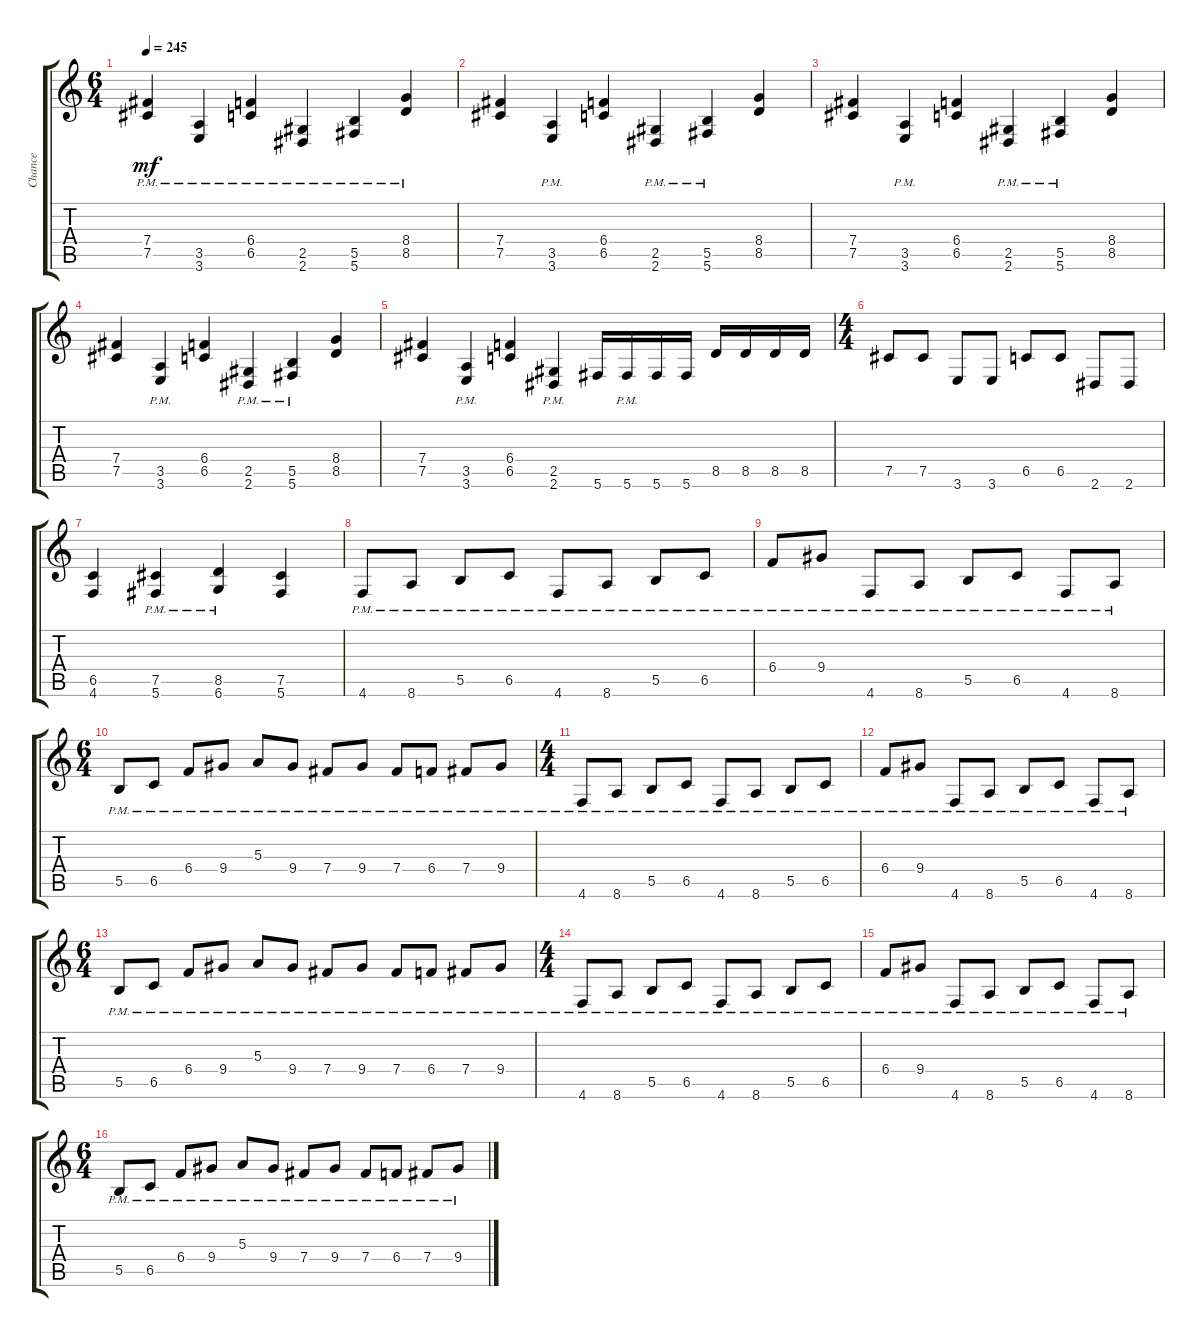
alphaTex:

\track ("Chance" "Chance") {instrument distortionguitar}
\staff {score tabs}
\tuning (Db4 Ab3 E3 B2 Gb2 Db2) {hide}
\ts (6 4)
\tempo 245
\clef g2
\ks c
(7.4{pm} 7.5{pm}).4{dy mf} (3.5{pm} 3.6{pm}).4 (6.4{pm} 6.5{pm}).4 (2.5{pm} 2.6{pm}).4 (5.5{pm} 5.6{pm}).4 (8.4{pm} 8.5{pm}).4 |
(7.4 7.5).4 (3.5{pm} 3.6{pm}).4 (6.4 6.5).4 (2.5{pm} 2.6{pm}).4 (5.5{pm} 5.6{pm}).4 (8.4 8.5).4 |
(7.4 7.5).4 (3.5{pm} 3.6{pm}).4 (6.4 6.5).4 (2.5{pm} 2.6{pm}).4 (5.5{pm} 5.6{pm}).4 (8.4 8.5).4 |
(7.4 7.5).4 (3.5{pm} 3.6{pm}).4 (6.4 6.5).4 (2.5{pm} 2.6{pm}).4 (5.5{pm} 5.6{pm}).4 (8.4 8.5).4 |
(7.4 7.5).4 (3.5{pm} 3.6{pm}).4 (6.4 6.5).4 (2.5{pm} 2.6).4 5.6.16 5.6{pm}.16 5.6.16 5.6.16 8.5.16 8.5.16 8.5.16 8.5.16 |
\ts (4 4)
7.5.8 7.5.8 3.6.8 3.6.8 6.5.8 6.5.8 2.6.8 2.6.8 |
(6.5 4.6).4 (7.5{pm} 5.6{pm}).4 (8.5{pm} 6.6{pm}).4 (7.5 5.6).4 |
4.6{pm}.8 8.6{pm}.8 5.5{pm}.8 6.5{pm}.8 4.6{pm}.8 8.6{pm}.8 5.5{pm}.8 6.5{pm}.8 |
6.4{pm}.8 9.4{pm}.8 4.6{pm}.8 8.6{pm}.8 5.5{pm}.8 6.5{pm}.8 4.6{pm}.8 8.6{pm}.8 |
\ts (6 4)
5.5{pm}.8 6.5{pm}.8 6.4{pm}.8 9.4{pm}.8 5.3{pm}.8 9.4{pm}.8 7.4{pm}.8 9.4{pm}.8 7.4{pm}.8 6.4{pm}.8 7.4{pm}.8 9.4{pm}.8 |
\ts (4 4)
4.6{pm}.8 8.6{pm}.8 5.5{pm}.8 6.5{pm}.8 4.6{pm}.8 8.6{pm}.8 5.5{pm}.8 6.5{pm}.8 |
6.4{pm}.8 9.4{pm}.8 4.6{pm}.8 8.6{pm}.8 5.5{pm}.8 6.5{pm}.8 4.6{pm}.8 8.6{pm}.8 |
\ts (6 4)
5.5{pm}.8 6.5{pm}.8 6.4{pm}.8 9.4{pm}.8 5.3{pm}.8 9.4{pm}.8 7.4{pm}.8 9.4{pm}.8 7.4{pm}.8 6.4{pm}.8 7.4{pm}.8 9.4{pm}.8 |
\ts (4 4)
4.6{pm}.8 8.6{pm}.8 5.5{pm}.8 6.5{pm}.8 4.6{pm}.8 8.6{pm}.8 5.5{pm}.8 6.5{pm}.8 |
6.4{pm}.8 9.4{pm}.8 4.6{pm}.8 8.6{pm}.8 5.5{pm}.8 6.5{pm}.8 4.6{pm}.8 8.6{pm}.8 |
\ts (6 4)
5.5{pm}.8 6.5{pm}.8 6.4{pm}.8 9.4{pm}.8 5.3{pm}.8 9.4{pm}.8 7.4{pm}.8 9.4{pm}.8 7.4{pm}.8 6.4{pm}.8 7.4{pm}.8 9.4{pm}.8
